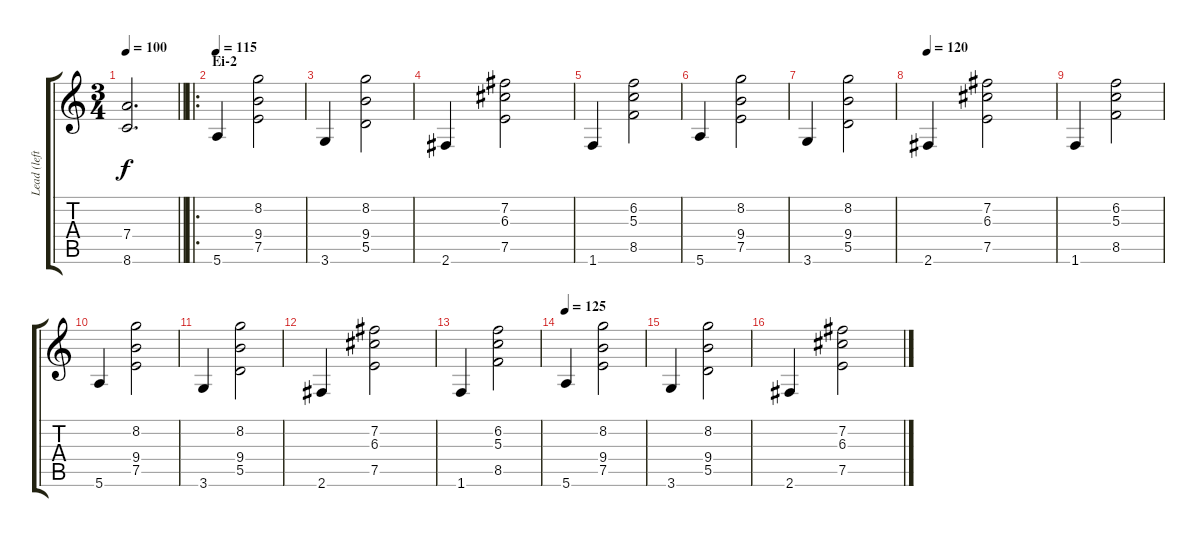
\track ("Lead (left)" "Lead (left") {instrument electricguitarjazz}
\staff {score tabs}
\tuning (E4 B3 G3 D3 A2 E2) {hide}
\ts (3 4)
\tempo 100
\clef g2
\barLineRight lightlight
\ks c
(7.4{t} 8.6{t}).2{d dy f} |
\ro
\section ("" "Ei-2")
\tempo 115
5.6.4 (8.2 9.4 7.5).2 |
3.6.4 (8.2 9.4 5.5).2 |
2.6.4 (7.2 6.3 7.5).2 |
1.6.4 (6.2 5.3 8.5).2 |
5.6.4 (8.2 9.4 7.5).2 |
3.6.4 (8.2 9.4 5.5).2 |
\tempo 120
2.6.4 (7.2 6.3 7.5).2 |
1.6.4 (6.2 5.3 8.5).2 |
5.6.4 (8.2 9.4 7.5).2 |
3.6.4 (8.2 9.4 5.5).2 |
2.6.4 (7.2 6.3 7.5).2 |
1.6.4 (6.2 5.3 8.5).2 |
\tempo 125
5.6.4 (8.2 9.4 7.5).2 |
3.6.4 (8.2 9.4 5.5).2 |
2.6.4 (7.2 6.3 7.5).2
